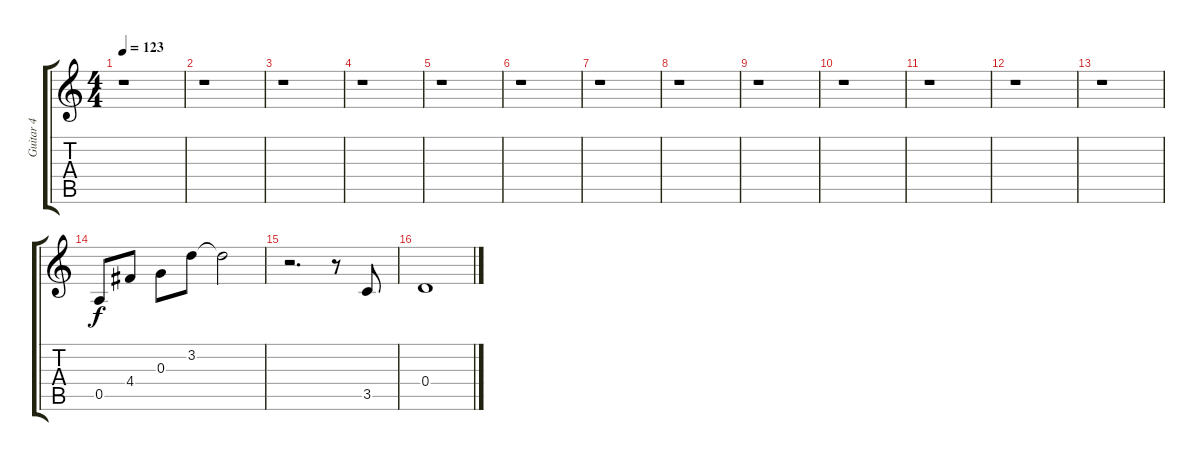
\track ("Guitar 4" "Guitar 4") {instrument acousticguitarsteel}
\staff {score tabs}
\tuning (E4 B3 G3 D3 A2 E2) {hide}
\ts (4 4)
\tempo 123
\clef g2
\ks c
r.1{dy f} |
r.1 |
r.1 |
r.1 |
r.1 |
r.1 |
r.1 |
r.1 |
r.1 |
r.1 |
r.1 |
r.1 |
r.1 |
0.5.8 4.4.8 0.3.8 3.2.8 3.2{t}.2 |
r.2{d} r.8 3.5.8 |
0.4.1
